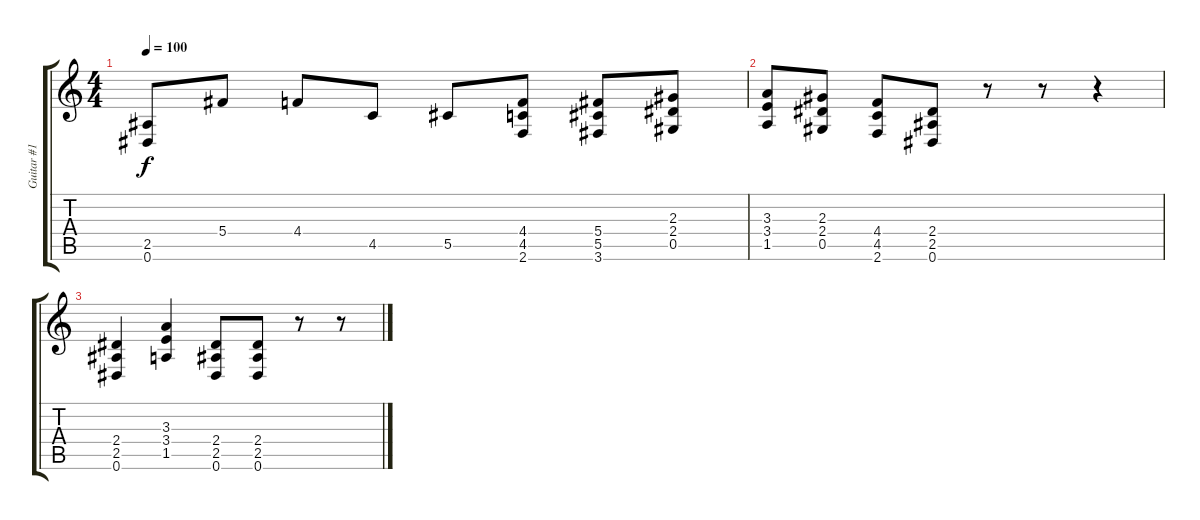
\track ("Guitar #1" "Guitar #1") {instrument distortionguitar}
\staff {score tabs}
\tuning (Eb4 Bb3 Gb3 Db3 Ab2 Eb2) {hide}
\ts (4 4)
\tempo 100
\clef g2
\ks c
(2.5 0.6).8{dy f} 5.4.8 4.4.8 4.5.8 5.5.8 (4.4 4.5 2.6).8 (5.4 5.5 3.6).8 (2.3 2.4 0.5).8 |
(3.3 3.4 1.5).8 (2.3 2.4 0.5).8 (4.4 4.5 2.6).8 (2.4 2.5 0.6).8 r.8 r.8 r.4 |
(2.4 2.5 0.6).4 (3.3 3.4 1.5).4 (2.4 2.5 0.6).8 (2.4 2.5 0.6).8 r.8 r.8
